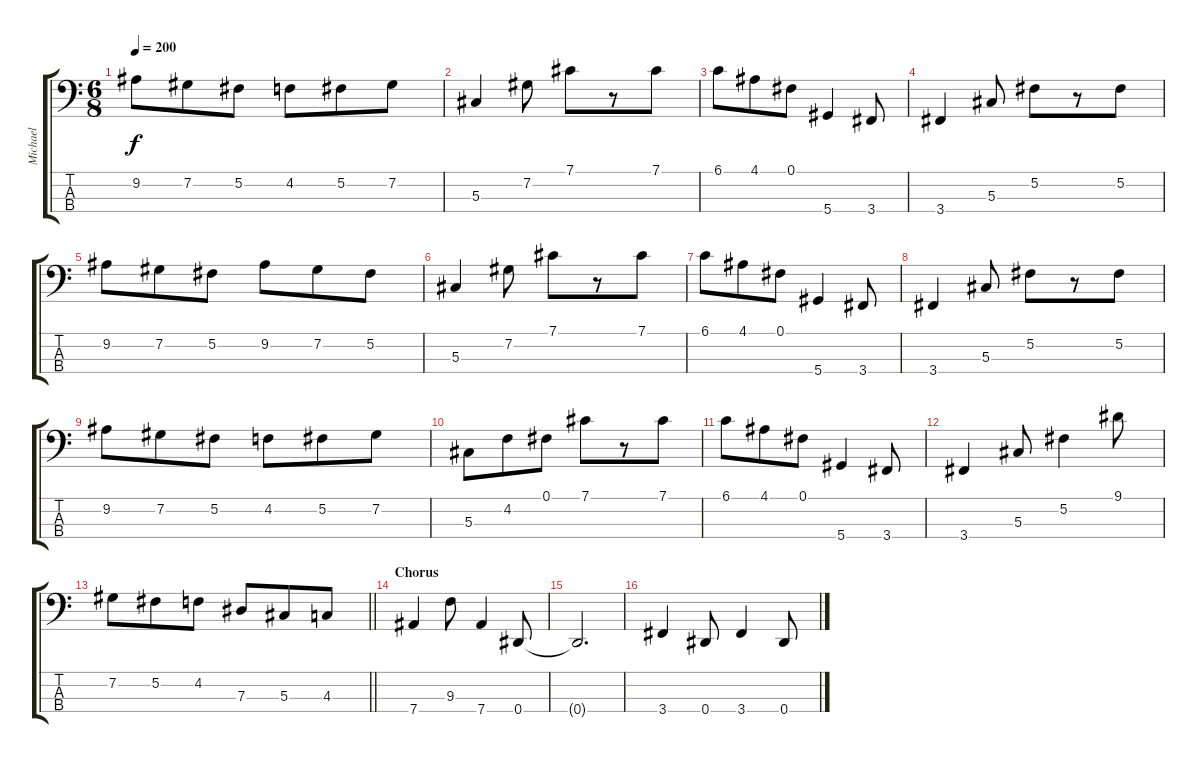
\track ("Michael" "Michael") {instrument electricbassfinger}
\staff {score tabs}
\tuning (Gb2 Db2 Ab1 Eb1) {hide}
\ts (6 8)
\tempo 200
\clef f4
\ks c
9.2.8{dy f} 7.2.8 5.2.8 4.2.8 5.2.8 7.2.8 |
5.3.4 7.2.8 7.1.8 r.8 7.1.8 |
6.1.8 4.1.8 0.1.8 5.4.4 3.4.8 |
3.4.4 5.3.8 5.2.8 r.8 5.2.8 |
9.2.8 7.2.8 5.2.8 9.2.8 7.2.8 5.2.8 |
5.3.4 7.2.8 7.1.8 r.8 7.1.8 |
6.1.8 4.1.8 0.1.8 5.4.4 3.4.8 |
3.4.4 5.3.8 5.2.8 r.8 5.2.8 |
9.2.8 7.2.8 5.2.8 4.2.8 5.2.8 7.2.8 |
5.3.8 4.2.8 0.1.8 7.1.8 r.8 7.1.8 |
6.1.8 4.1.8 0.1.8 5.4.4 3.4.8 |
3.4.4 5.3.8 5.2.4 9.1.8 |
\barLineRight lightlight
7.2.8 5.2.8 4.2.8 7.3.8 5.3.8 4.3.8 |
\section ("" "Chorus")
7.4.4 9.3.8 7.4.4 0.4.8 |
0.4{t}.2{d} |
3.4.4 0.4.8 3.4.4 0.4.8
